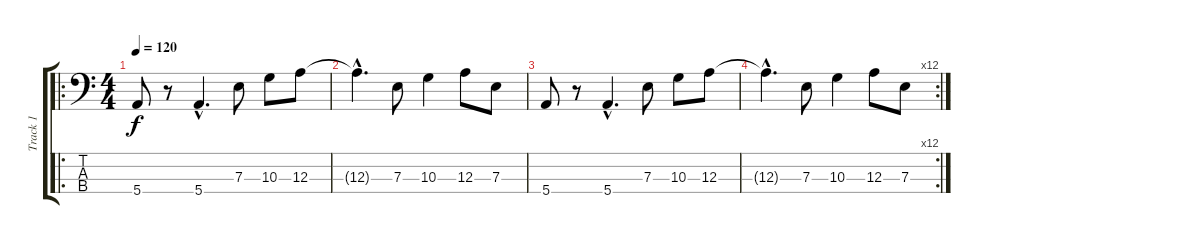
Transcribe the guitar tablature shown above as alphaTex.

\track ("Track 1" "Track 1") {instrument electricbasspick}
\staff {score tabs}
\tuning (G2 D2 A1 E1) {hide}
\ro
\ts (4 4)
\tempo 120
\clef f4
\ks c
5.4.8{dy f instrument electricbasspick} r.8 5.4{hac}.4{d} 7.3.8 10.3.8 12.3.8 |
12.3{hac t}.4{d} 7.3.8 10.3.4 12.3.8 7.3.8 |
5.4.8 r.8 5.4{hac}.4{d} 7.3.8 10.3.8 12.3.8 |
\rc 12
12.3{hac t}.4{d} 7.3.8 10.3.4 12.3.8 7.3.8
